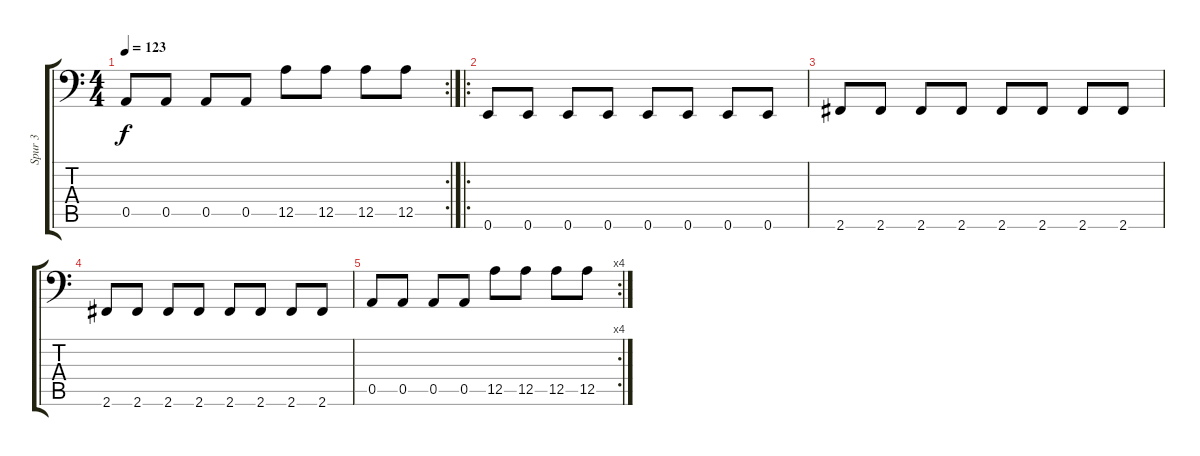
\track ("Spur 3" "Spur 3") {instrument electricbasspick}
\staff {score tabs}
\tuning (E3 B2 G2 D2 A1 E1) {hide}
\rc 2
\ts (4 4)
\tempo 123
\clef f4
\ks c
0.5.8{dy f} 0.5.8 0.5.8 0.5.8 12.5.8 12.5.8 12.5.8 12.5.8 |
\ro
0.6.8 0.6.8 0.6.8 0.6.8 0.6.8 0.6.8 0.6.8 0.6.8 |
2.6.8 2.6.8 2.6.8 2.6.8 2.6.8 2.6.8 2.6.8 2.6.8 |
2.6.8 2.6.8 2.6.8 2.6.8 2.6.8 2.6.8 2.6.8 2.6.8 |
\rc 4
0.5.8 0.5.8 0.5.8 0.5.8 12.5.8 12.5.8 12.5.8 12.5.8
